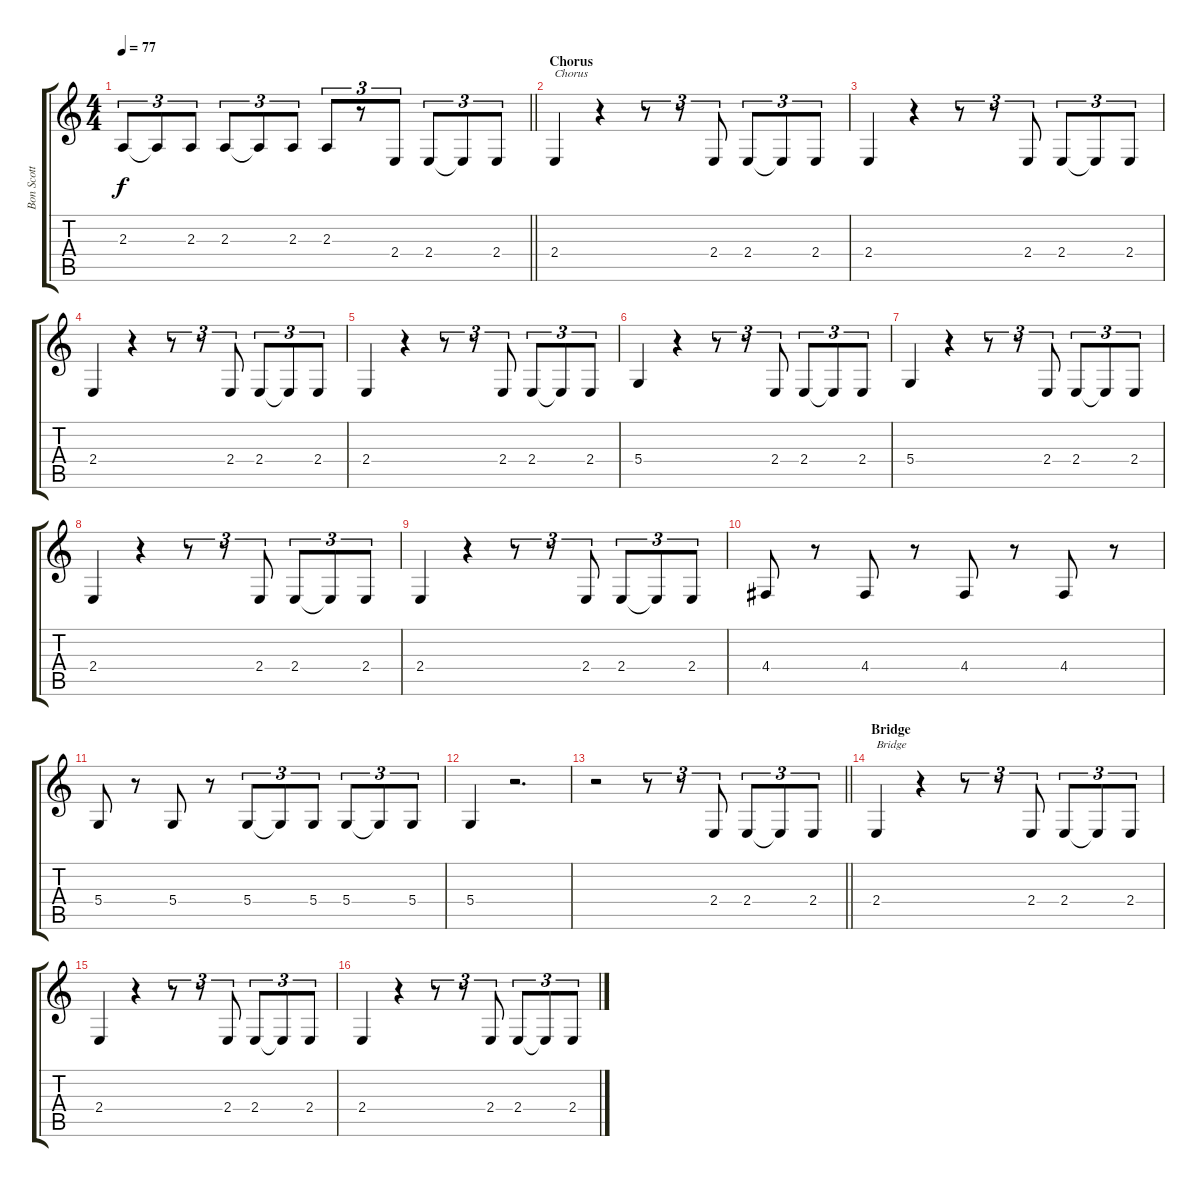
\track ("Bon Scott" "Bon Scott") {instrument harmonica}
\staff {score tabs}
\tuning (E4 B3 G3 D3 A2 E2) {hide}
\ts (4 4)
\tempo 77
\clef g2
\barLineRight lightlight
\ks c
2.3.8{tu (3 2) dy f} 2.3{t}.8{tu (3 2)} 2.3.8{tu (3 2)} 2.3.8{tu (3 2)} 2.3{t}.8{tu (3 2)} 2.3.8{tu (3 2)} 2.3.8{tu (3 2)} r.8{tu (3 2)} 2.4.8{tu (3 2)} 2.4.8{tu (3 2)} 2.4{t}.8{tu (3 2)} 2.4.8{tu (3 2)} |
\section ("" "Chorus")
2.4.4{txt "Chorus"} r.4 r.8{tu (3 2)} r.8{tu (3 2)} 2.4.8{tu (3 2)} 2.4.8{tu (3 2)} 2.4{t}.8{tu (3 2)} 2.4.8{tu (3 2)} |
2.4.4 r.4 r.8{tu (3 2)} r.8{tu (3 2)} 2.4.8{tu (3 2)} 2.4.8{tu (3 2)} 2.4{t}.8{tu (3 2)} 2.4.8{tu (3 2)} |
2.4.4 r.4 r.8{tu (3 2)} r.8{tu (3 2)} 2.4.8{tu (3 2)} 2.4.8{tu (3 2)} 2.4{t}.8{tu (3 2)} 2.4.8{tu (3 2)} |
2.4.4 r.4 r.8{tu (3 2)} r.8{tu (3 2)} 2.4.8{tu (3 2)} 2.4.8{tu (3 2)} 2.4{t}.8{tu (3 2)} 2.4.8{tu (3 2)} |
5.4.4 r.4 r.8{tu (3 2)} r.8{tu (3 2)} 2.4.8{tu (3 2)} 2.4.8{tu (3 2)} 2.4{t}.8{tu (3 2)} 2.4.8{tu (3 2)} |
5.4.4 r.4 r.8{tu (3 2)} r.8{tu (3 2)} 2.4.8{tu (3 2)} 2.4.8{tu (3 2)} 2.4{t}.8{tu (3 2)} 2.4.8{tu (3 2)} |
2.4.4 r.4 r.8{tu (3 2)} r.8{tu (3 2)} 2.4.8{tu (3 2)} 2.4.8{tu (3 2)} 2.4{t}.8{tu (3 2)} 2.4.8{tu (3 2)} |
2.4.4 r.4 r.8{tu (3 2)} r.8{tu (3 2)} 2.4.8{tu (3 2)} 2.4.8{tu (3 2)} 2.4{t}.8{tu (3 2)} 2.4.8{tu (3 2)} |
4.4.8 r.8 4.4.8 r.8 4.4.8 r.8 4.4.8 r.8 |
5.4.8 r.8 5.4.8 r.8 5.4.8{tu (3 2)} 5.4{t}.8{tu (3 2)} 5.4.8{tu (3 2)} 5.4.8{tu (3 2)} 5.4{t}.8{tu (3 2)} 5.4.8{tu (3 2)} |
5.4.4 r.2{d} |
\barLineRight lightlight
r.2 r.8{tu (3 2)} r.8{tu (3 2)} 2.4.8{tu (3 2)} 2.4.8{tu (3 2)} 2.4{t}.8{tu (3 2)} 2.4.8{tu (3 2)} |
\section ("" "Bridge")
2.4.4{txt "Bridge"} r.4 r.8{tu (3 2)} r.8{tu (3 2)} 2.4.8{tu (3 2)} 2.4.8{tu (3 2)} 2.4{t}.8{tu (3 2)} 2.4.8{tu (3 2)} |
2.4.4 r.4 r.8{tu (3 2)} r.8{tu (3 2)} 2.4.8{tu (3 2)} 2.4.8{tu (3 2)} 2.4{t}.8{tu (3 2)} 2.4.8{tu (3 2)} |
2.4.4 r.4 r.8{tu (3 2)} r.8{tu (3 2)} 2.4.8{tu (3 2)} 2.4.8{tu (3 2)} 2.4{t}.8{tu (3 2)} 2.4.8{tu (3 2)}
